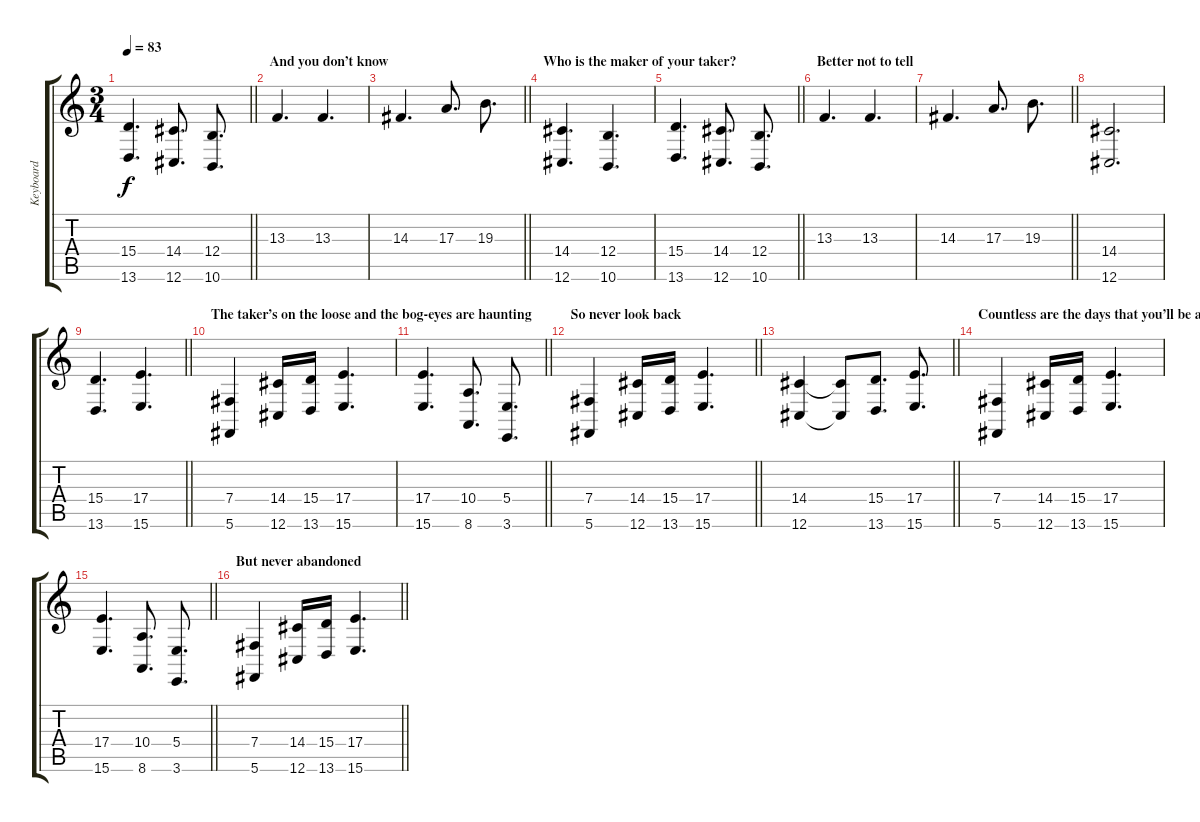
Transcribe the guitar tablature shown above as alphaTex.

\track ("Keyboard" "Keyboard") {instrument acousticgrandpiano}
\staff {score tabs}
\tuning (Db4 Ab3 E3 B2 Gb2 Db2) {hide}
\ts (3 4)
\tempo 83
\clef g2
\barLineRight lightlight
\ks c
(15.4 13.6).4{d dy f} (14.4 12.6).8{d} (12.4 10.6).8{d} |
\section ("" "And you don’t know")
13.3.4{d} 13.3.4{d} |
\barLineRight lightlight
14.3.4{d} 17.3.8{d} 19.3.8{d} |
\section ("" "Who is the maker of your taker?")
(14.4 12.6).4{d} (12.4 10.6).4{d} |
\barLineRight lightlight
(15.4 13.6).4{d} (14.4 12.6).8{d} (12.4 10.6).8{d} |
\section ("" "Better not to tell")
13.3.4{d} 13.3.4{d} |
\barLineRight lightlight
14.3.4{d} 17.3.8{d} 19.3.8{d} |
(14.4 12.6).2{d} |
\barLineRight lightlight
(15.4 13.6).4{d} (17.4 15.6).4{d} |
\section ("" "The taker’s on the loose and the bog-eyes are haunting")
(7.4 5.6).4 (14.4 12.6).16 (15.4 13.6).16 (17.4 15.6).4{d} |
\barLineRight lightlight
(17.4 15.6).4{d} (10.4 8.6).8{d} (5.4 3.6).8{d} |
\section ("" "So never look back")
\barLineRight lightlight
(7.4 5.6).4 (14.4 12.6).16 (15.4 13.6).16 (17.4 15.6).4{d} |
\barLineRight lightlight
(14.4 12.6).4 (14.4{t} 12.6{t}).8 (15.4 13.6).8{d} (17.4 15.6).8{d} |
\section ("" "Countless are the days that you’ll be afflicted")
(7.4 5.6).4 (14.4 12.6).16 (15.4 13.6).16 (17.4 15.6).4{d} |
\barLineRight lightlight
(17.4 15.6).4{d} (10.4 8.6).8{d} (5.4 3.6).8{d} |
\section ("" "But never abandoned")
\barLineRight lightlight
(7.4 5.6).4 (14.4 12.6).16 (15.4 13.6).16 (17.4 15.6).4{d}
